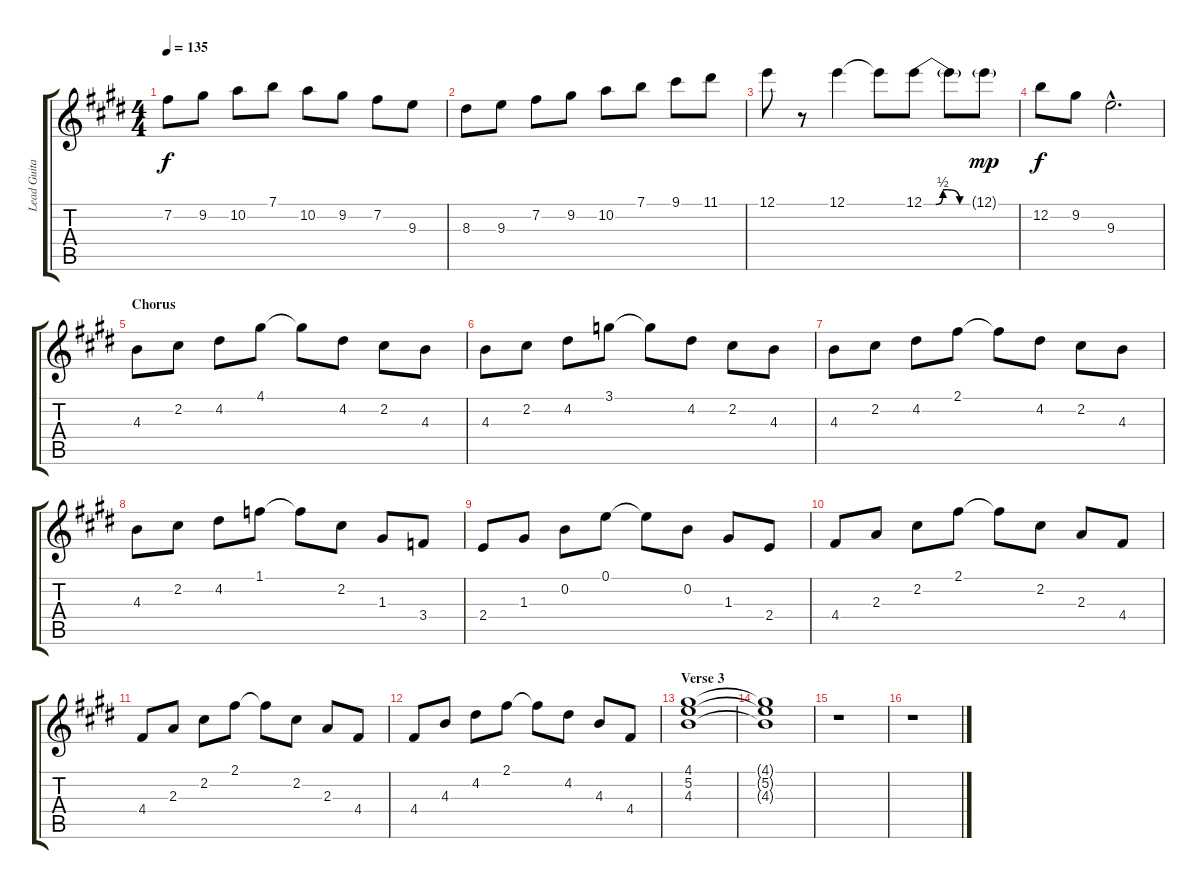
\track ("Lead Guitar 1" "Lead Guita") {instrument distortionguitar}
\staff {score tabs}
\tuning (E4 B3 G3 D3 A2 E2) {hide}
\ts (4 4)
\tempo 135
\clef g2
\ks e
7.2.8{dy f} 9.2.8 10.2.8 7.1.8 10.2.8 9.2.8 7.2.8 9.3.8 |
8.3.8 9.3.8 7.2.8 9.2.8 10.2.8 7.1.8 9.1.8 11.1.8 |
12.1.8 r.8 12.1.4 12.1{t}.8 12.1{be (custom 0 0 15 0 24 2 30 2 45 0 60 0)}.8 12.1{t}.8 12.1{g}.8{dy mp} |
12.2.8{dy f} 9.2.8 9.3{hac}.2{d} |
\section ("" "Chorus")
4.3.8{volume 11} 2.2.8 4.2.8 4.1.8 4.1{t}.8 4.2.8 2.2.8 4.3.8 |
4.3.8{volume 11} 2.2.8 4.2.8 3.1.8 3.1{t}.8 4.2.8 2.2.8 4.3.8 |
4.3.8{volume 11} 2.2.8 4.2.8 2.1.8 2.1{t}.8 4.2.8 2.2.8 4.3.8 |
4.3.8{volume 12} 2.2.8 4.2.8 1.1.8 1.1{t}.8 2.2.8 1.3.8 3.4.8 |
2.4.8{volume 13} 1.3.8 0.2.8 0.1.8 0.1{t}.8 0.2.8 1.3.8 2.4.8 |
4.4.8 2.3.8 2.2.8 2.1.8 2.1{t}.8 2.2.8 2.3.8 4.4.8 |
4.4.8{volume 14} 2.3.8 2.2.8 2.1.8 2.1{t}.8 2.2.8 2.3.8 4.4.8 |
4.4.8{volume 14} 4.3.8 4.2.8 2.1.8 2.1{t}.8 4.2.8 4.3.8 4.4.8 |
\section ("" "Verse 3")
(4.1 5.2 4.3).1 |
(4.1{t} 5.2{t} 4.3{t}).1 |
r.1 |
r.1
